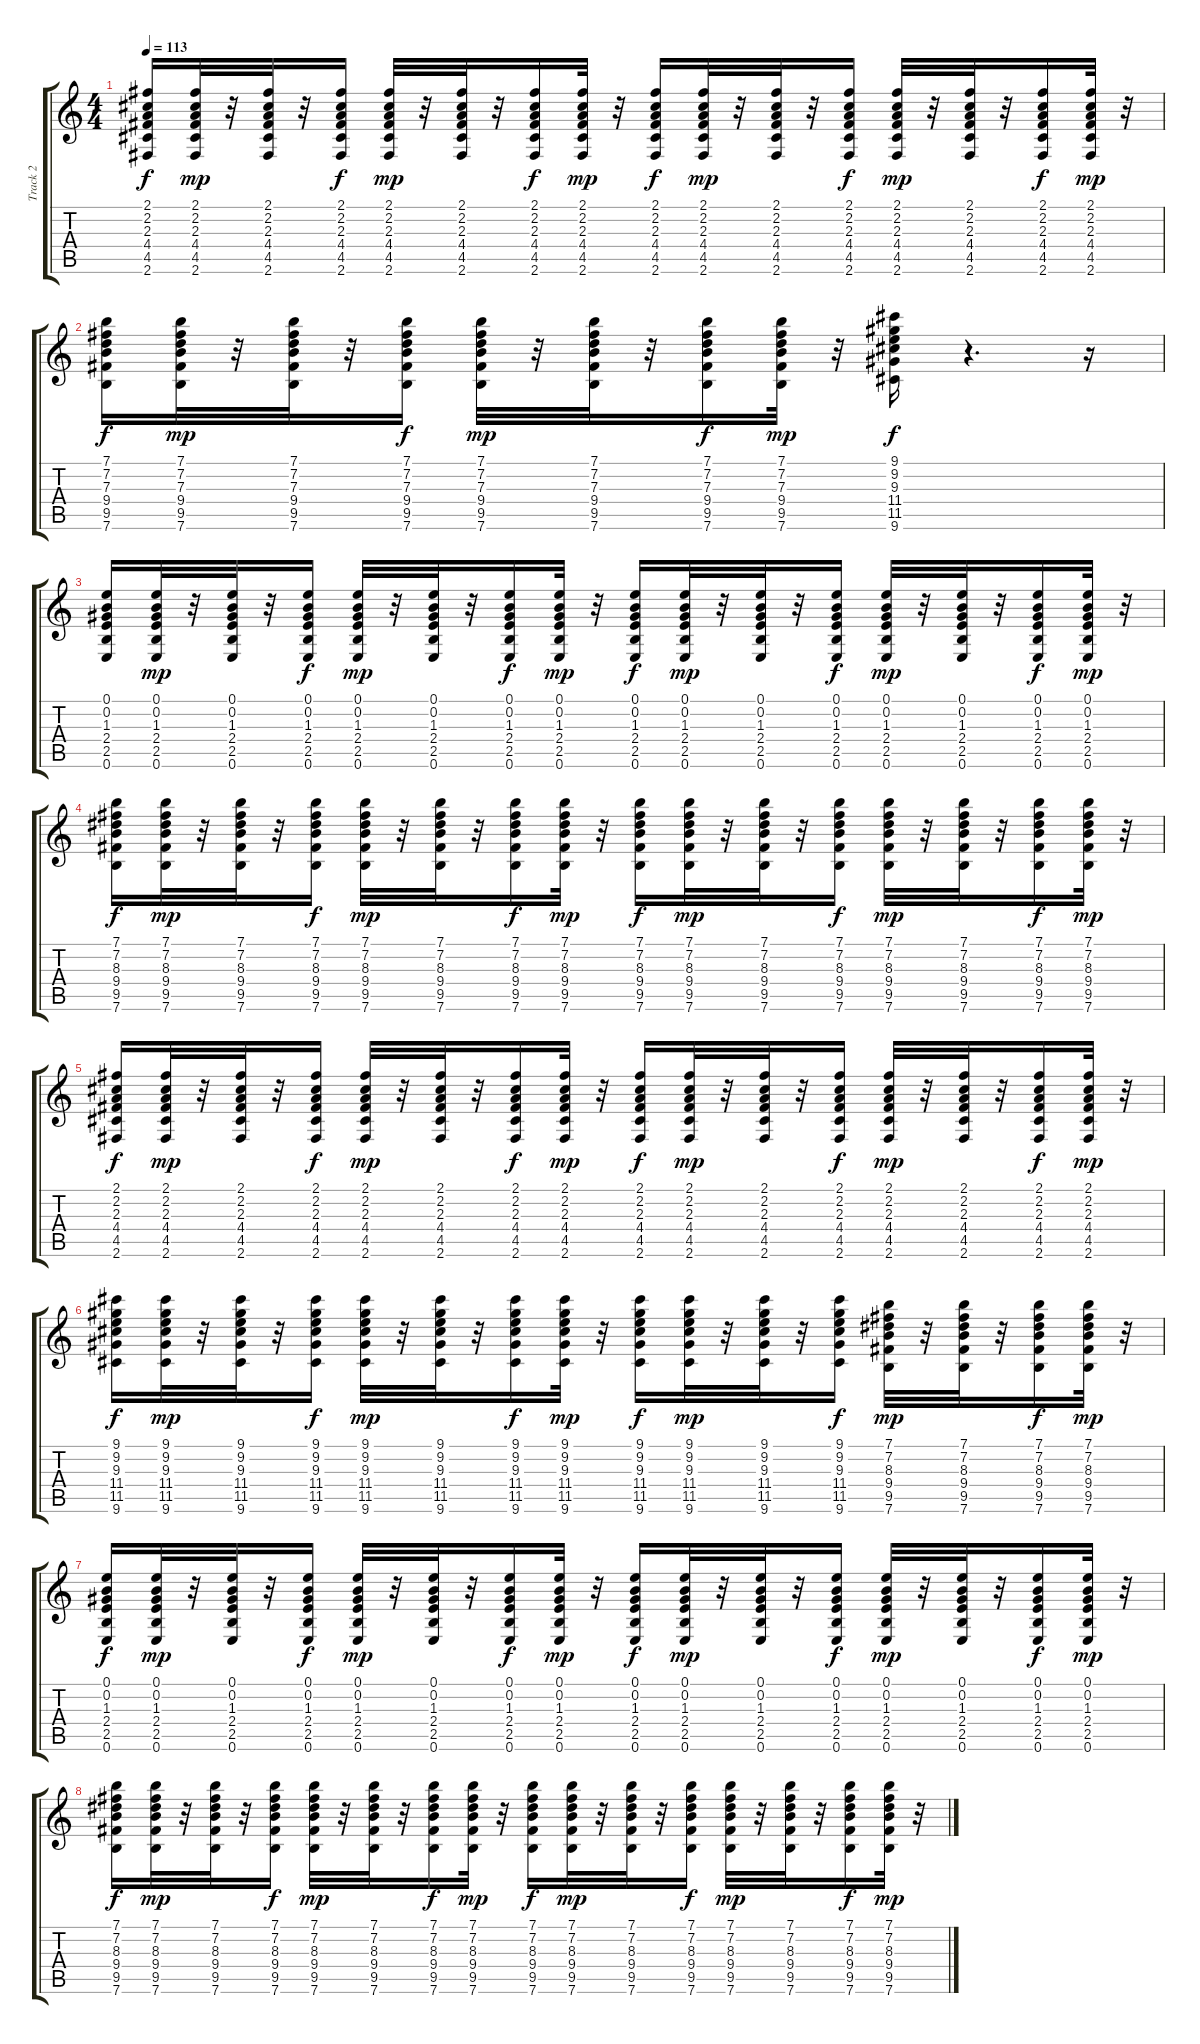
\track ("Track 2" "Track 2") {instrument electricguitarclean}
\staff {score tabs}
\tuning (E4 B3 G3 D3 A2 E2) {hide}
\ts (4 4)
\tempo 113
\clef g2
\ks c
(2.1 2.2 2.3 4.4 4.5 2.6).16{dy f} (2.1 2.2 2.3 4.4 4.5 2.6).32{dy mp} r.32 (2.1 2.2 2.3 4.4 4.5 2.6).32 r.32 (2.1 2.2 2.3 4.4 4.5 2.6).16{dy f} (2.1 2.2 2.3 4.4 4.5 2.6).32{dy mp} r.32 (2.1 2.2 2.3 4.4 4.5 2.6).32 r.32 (2.1 2.2 2.3 4.4 4.5 2.6).16{dy f} (2.1 2.2 2.3 4.4 4.5 2.6).32{dy mp} r.32 (2.1 2.2 2.3 4.4 4.5 2.6).16{dy f} (2.1 2.2 2.3 4.4 4.5 2.6).32{dy mp} r.32 (2.1 2.2 2.3 4.4 4.5 2.6).32 r.32 (2.1 2.2 2.3 4.4 4.5 2.6).16{dy f} (2.1 2.2 2.3 4.4 4.5 2.6).32{dy mp} r.32 (2.1 2.2 2.3 4.4 4.5 2.6).32 r.32 (2.1 2.2 2.3 4.4 4.5 2.6).16{dy f} (2.1 2.2 2.3 4.4 4.5 2.6).32{dy mp} r.32 |
(7.1 7.2 7.3 9.4 9.5 7.6).16{dy f} (7.1 7.2 7.3 9.4 9.5 7.6).32{dy mp} r.32 (7.1 7.2 7.3 9.4 9.5 7.6).32 r.32 (7.1 7.2 7.3 9.4 9.5 7.6).16{dy f} (7.1 7.2 7.3 9.4 9.5 7.6).32{dy mp} r.32 (7.1 7.2 7.3 9.4 9.5 7.6).32 r.32 (7.1 7.2 7.3 9.4 9.5 7.6).16{dy f} (7.1 7.2 7.3 9.4 9.5 7.6).32{dy mp} r.32 (9.1 9.2 9.3 11.4 11.5 9.6).16{dy f} r.4{d} r.16 |
(0.1 0.2 1.3 2.4 2.5 0.6).16 (0.1 0.2 1.3 2.4 2.5 0.6).32{dy mp} r.32 (0.1 0.2 1.3 2.4 2.5 0.6).32 r.32 (0.1 0.2 1.3 2.4 2.5 0.6).16{dy f} (0.1 0.2 1.3 2.4 2.5 0.6).32{dy mp} r.32 (0.1 0.2 1.3 2.4 2.5 0.6).32 r.32 (0.1 0.2 1.3 2.4 2.5 0.6).16{dy f} (0.1 0.2 1.3 2.4 2.5 0.6).32{dy mp} r.32 (0.1 0.2 1.3 2.4 2.5 0.6).16{dy f} (0.1 0.2 1.3 2.4 2.5 0.6).32{dy mp} r.32 (0.1 0.2 1.3 2.4 2.5 0.6).32 r.32 (0.1 0.2 1.3 2.4 2.5 0.6).16{dy f} (0.1 0.2 1.3 2.4 2.5 0.6).32{dy mp} r.32 (0.1 0.2 1.3 2.4 2.5 0.6).32 r.32 (0.1 0.2 1.3 2.4 2.5 0.6).16{dy f} (0.1 0.2 1.3 2.4 2.5 0.6).32{dy mp} r.32 |
(7.1 7.2 8.3 9.4 9.5 7.6).16{dy f} (7.1 7.2 8.3 9.4 9.5 7.6).32{dy mp} r.32 (7.1 7.2 8.3 9.4 9.5 7.6).32 r.32 (7.1 7.2 8.3 9.4 9.5 7.6).16{dy f} (7.1 7.2 8.3 9.4 9.5 7.6).32{dy mp} r.32 (7.1 7.2 8.3 9.4 9.5 7.6).32 r.32 (7.1 7.2 8.3 9.4 9.5 7.6).16{dy f} (7.1 7.2 8.3 9.4 9.5 7.6).32{dy mp} r.32 (7.1 7.2 8.3 9.4 9.5 7.6).16{dy f} (7.1 7.2 8.3 9.4 9.5 7.6).32{dy mp} r.32 (7.1 7.2 8.3 9.4 9.5 7.6).32 r.32 (7.1 7.2 8.3 9.4 9.5 7.6).16{dy f} (7.1 7.2 8.3 9.4 9.5 7.6).32{dy mp} r.32 (7.1 7.2 8.3 9.4 9.5 7.6).32 r.32 (7.1 7.2 8.3 9.4 9.5 7.6).16{dy f} (7.1 7.2 8.3 9.4 9.5 7.6).32{dy mp} r.32 |
(2.1 2.2 2.3 4.4 4.5 2.6).16{dy f} (2.1 2.2 2.3 4.4 4.5 2.6).32{dy mp} r.32 (2.1 2.2 2.3 4.4 4.5 2.6).32 r.32 (2.1 2.2 2.3 4.4 4.5 2.6).16{dy f} (2.1 2.2 2.3 4.4 4.5 2.6).32{dy mp} r.32 (2.1 2.2 2.3 4.4 4.5 2.6).32 r.32 (2.1 2.2 2.3 4.4 4.5 2.6).16{dy f} (2.1 2.2 2.3 4.4 4.5 2.6).32{dy mp} r.32 (2.1 2.2 2.3 4.4 4.5 2.6).16{dy f} (2.1 2.2 2.3 4.4 4.5 2.6).32{dy mp} r.32 (2.1 2.2 2.3 4.4 4.5 2.6).32 r.32 (2.1 2.2 2.3 4.4 4.5 2.6).16{dy f} (2.1 2.2 2.3 4.4 4.5 2.6).32{dy mp} r.32 (2.1 2.2 2.3 4.4 4.5 2.6).32 r.32 (2.1 2.2 2.3 4.4 4.5 2.6).16{dy f} (2.1 2.2 2.3 4.4 4.5 2.6).32{dy mp} r.32 |
(9.1 9.2 9.3 11.4 11.5 9.6).16{dy f} (9.1 9.2 9.3 11.4 11.5 9.6).32{dy mp} r.32 (9.1 9.2 9.3 11.4 11.5 9.6).32 r.32 (9.1 9.2 9.3 11.4 11.5 9.6).16{dy f} (9.1 9.2 9.3 11.4 11.5 9.6).32{dy mp} r.32 (9.1 9.2 9.3 11.4 11.5 9.6).32 r.32 (9.1 9.2 9.3 11.4 11.5 9.6).16{dy f} (9.1 9.2 9.3 11.4 11.5 9.6).32{dy mp} r.32 (9.1 9.2 9.3 11.4 11.5 9.6).16{dy f} (9.1 9.2 9.3 11.4 11.5 9.6).32{dy mp} r.32 (9.1 9.2 9.3 11.4 11.5 9.6).32 r.32 (9.1 9.2 9.3 11.4 11.5 9.6).16{dy f} (7.1 7.2 8.3 9.4 9.5 7.6).32{dy mp} r.32 (7.1 7.2 8.3 9.4 9.5 7.6).32 r.32 (7.1 7.2 8.3 9.4 9.5 7.6).16{dy f} (7.1 7.2 8.3 9.4 9.5 7.6).32{dy mp} r.32 |
(0.1 0.2 1.3 2.4 2.5 0.6).16{dy f} (0.1 0.2 1.3 2.4 2.5 0.6).32{dy mp} r.32 (0.1 0.2 1.3 2.4 2.5 0.6).32 r.32 (0.1 0.2 1.3 2.4 2.5 0.6).16{dy f} (0.1 0.2 1.3 2.4 2.5 0.6).32{dy mp} r.32 (0.1 0.2 1.3 2.4 2.5 0.6).32 r.32 (0.1 0.2 1.3 2.4 2.5 0.6).16{dy f} (0.1 0.2 1.3 2.4 2.5 0.6).32{dy mp} r.32 (0.1 0.2 1.3 2.4 2.5 0.6).16{dy f} (0.1 0.2 1.3 2.4 2.5 0.6).32{dy mp} r.32 (0.1 0.2 1.3 2.4 2.5 0.6).32 r.32 (0.1 0.2 1.3 2.4 2.5 0.6).16{dy f} (0.1 0.2 1.3 2.4 2.5 0.6).32{dy mp} r.32 (0.1 0.2 1.3 2.4 2.5 0.6).32 r.32 (0.1 0.2 1.3 2.4 2.5 0.6).16{dy f} (0.1 0.2 1.3 2.4 2.5 0.6).32{dy mp} r.32 |
(7.1 7.2 8.3 9.4 9.5 7.6).16{dy f} (7.1 7.2 8.3 9.4 9.5 7.6).32{dy mp} r.32 (7.1 7.2 8.3 9.4 9.5 7.6).32 r.32 (7.1 7.2 8.3 9.4 9.5 7.6).16{dy f} (7.1 7.2 8.3 9.4 9.5 7.6).32{dy mp} r.32 (7.1 7.2 8.3 9.4 9.5 7.6).32 r.32 (7.1 7.2 8.3 9.4 9.5 7.6).16{dy f} (7.1 7.2 8.3 9.4 9.5 7.6).32{dy mp} r.32 (7.1 7.2 8.3 9.4 9.5 7.6).16{dy f} (7.1 7.2 8.3 9.4 9.5 7.6).32{dy mp} r.32 (7.1 7.2 8.3 9.4 9.5 7.6).32 r.32 (7.1 7.2 8.3 9.4 9.5 7.6).16{dy f} (7.1 7.2 8.3 9.4 9.5 7.6).32{dy mp} r.32 (7.1 7.2 8.3 9.4 9.5 7.6).32 r.32 (7.1 7.2 8.3 9.4 9.5 7.6).16{dy f} (7.1 7.2 8.3 9.4 9.5 7.6).32{dy mp} r.32
